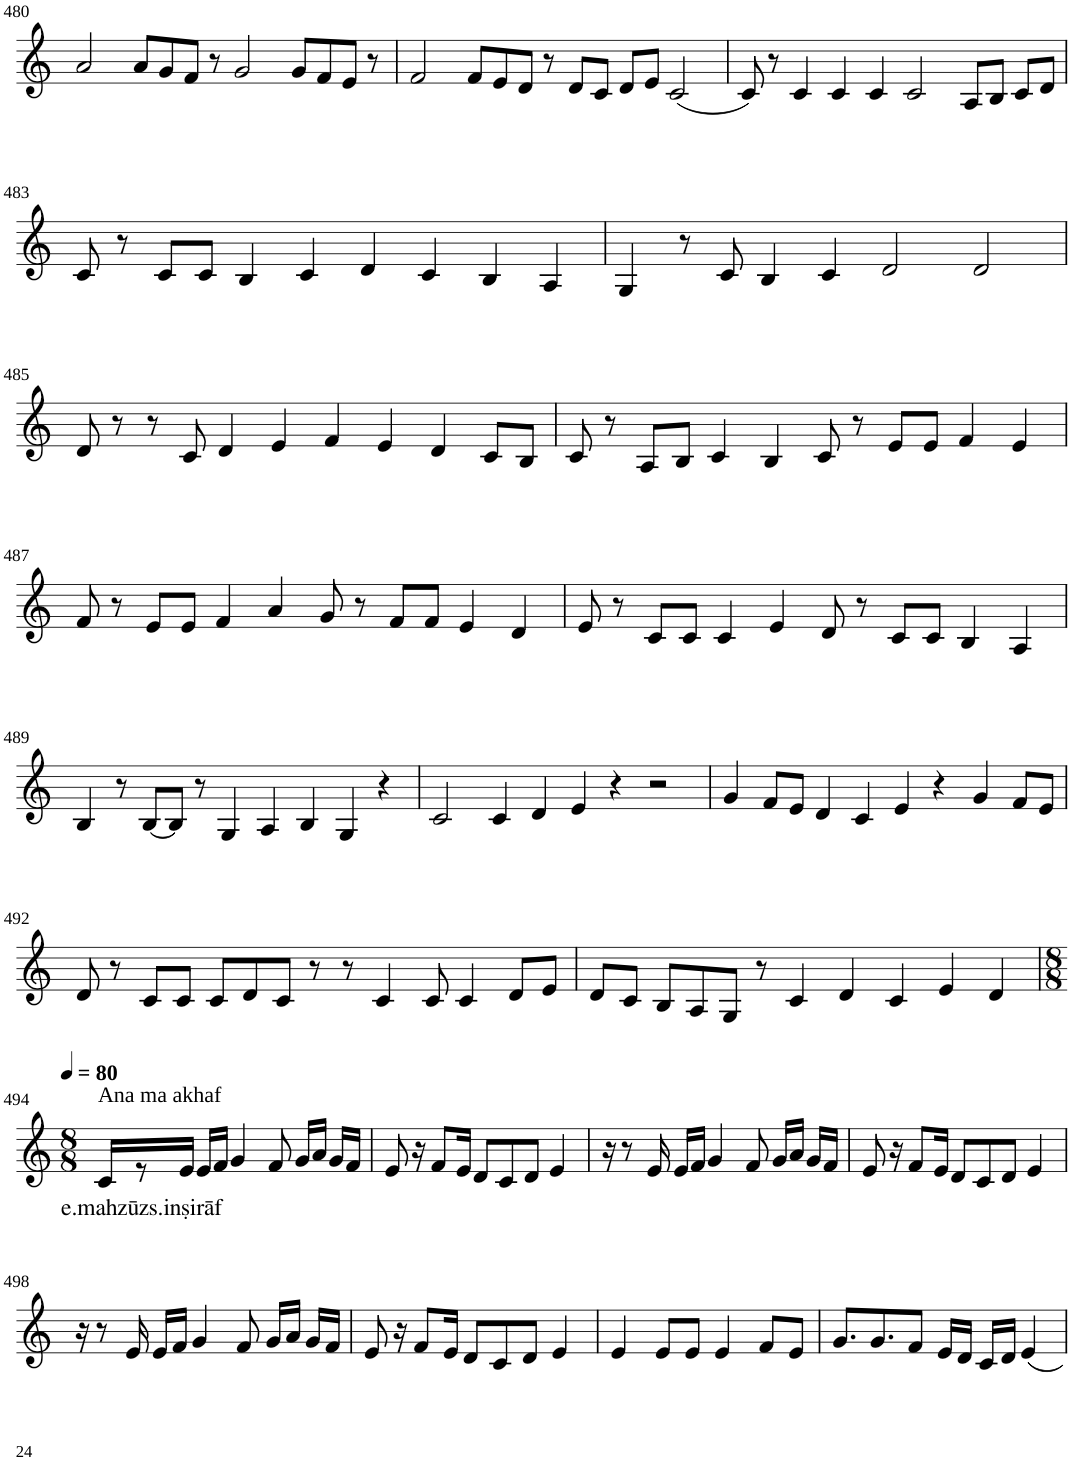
**kern	**text
*part1	*part1
*staff1	*staff1
*I"Violin	*
!!LO:PB:g=z
*clefG2	*
*k[]	*
*M8/4	*
=480	=480
2a/	.
8a/L	.
8g/	.
8f/J	.
8r	.
2g/	.
8g/L	.
8f/	.
8e/J	.
8r	.
=481	=481
2f/	.
8f/L	.
8e/	.
8d/J	.
8r	.
8d/L	.
8c/J	.
8d/L	.
8e/J	.
(2c/	.
=482	=482
8c/)	.
8r	.
4c/	.
4c/	.
4c/	.
2c/	.
8A/L	.
8B/J	.
8c/L	.
8d/J	.
!!LO:LB:g=z
=483	=483
8c/	.
8r	.
8c/L	.
8c/J	.
4B/	.
4c/	.
4d/	.
4c/	.
4B/	.
4A/	.
=484	=484
4G/	.
8r	.
8c/	.
4B/	.
4c/	.
2d/	.
2d/	.
!!LO:LB:g=z
=485	=485
8d/	.
8r	.
8r	.
8c/	.
4d/	.
4e/	.
4f/	.
4e/	.
4d/	.
8c/L	.
8B/J	.
=486	=486
8c/	.
8r	.
8A/L	.
8B/J	.
4c/	.
4B/	.
8c/	.
8r	.
8e/L	.
8e/J	.
4f/	.
4e/	.
!!LO:LB:g=z
=487	=487
8f/	.
8r	.
8e/L	.
8e/J	.
4f/	.
4a/	.
8g/	.
8r	.
8f/L	.
8f/J	.
4e/	.
4d/	.
=488	=488
8e/	.
8r	.
8c/L	.
8c/J	.
4c/	.
4e/	.
8d/	.
8r	.
8c/L	.
8c/J	.
4B/	.
4A/	.
!!LO:LB:g=z
=489	=489
4B/	.
8r	.
[8B/L	.
8B/J]	.
8r	.
4G/	.
4A/	.
4B/	.
4G/	.
4r	.
=490	=490
2c/	.
4c/	.
4d/	.
4e/	.
4r	.
2r	.
=491	=491
4g/	.
8f/L	.
8e/J	.
4d/	.
4c/	.
4e/	.
4r	.
4g/	.
8f/L	.
8e/J	.
!!LO:LB:g=z
=492	=492
8d/	.
8r	.
8c/L	.
8c/J	.
8c/L	.
8d/	.
8c/J	.
8r	.
8r	.
4c/	.
8c/	.
4c/	.
8d/L	.
8e/J	.
=493	=493
8d/L	.
8c/J	.
8B/L	.
8A/	.
8G/J	.
8r	.
4c/	.
4d/	.
4c/	.
4e/	.
4d/	.
!!LO:LB:g=z
=494	=494
*M8/8	*
*MM80	*
!LO:TX:a:t=Ana ma akhaf	!
!	!LO:LY:b
16c/KL	e.mahzūz
8r	.
!	!LO:LY:b
16e/Jk	s.inṣirāf
16e/LL	.
16f/JJ	.
4g/	.
8f/	.
16g/LL	.
16a/JJ	.
16g/LL	.
16f/JJ	.
=495	=495
8e/	.
16r	.
8f/L	.
16e/Jk	.
8d/L	.
8c/	.
8d/J	.
4e/	.
=496	=496
16r	.
8r	.
16e/	.
16e/LL	.
16f/JJ	.
4g/	.
8f/	.
16g/LL	.
16a/JJ	.
16g/LL	.
16f/JJ	.
=497	=497
8e/	.
16r	.
8f/L	.
16e/Jk	.
8d/L	.
8c/	.
8d/J	.
4e/	.
!!LO:LB:g=z
=498	=498
16r	.
8r	.
16e/	.
16e/LL	.
16f/JJ	.
4g/	.
8f/	.
16g/LL	.
16a/JJ	.
16g/LL	.
16f/JJ	.
=499	=499
8e/	.
16r	.
8f/L	.
16e/Jk	.
8d/L	.
8c/	.
8d/J	.
4e/	.
=500	=500
4e/	.
8e/L	.
8e/J	.
4e/	.
8f/L	.
8e/J	.
=501	=501
8.g/L	.
8.g/	.
8f/J	.
16e/LL	.
16d/JJ	.
16c/LL	.
16d/JJ	.
4e/	.
=	=
*-	*-
